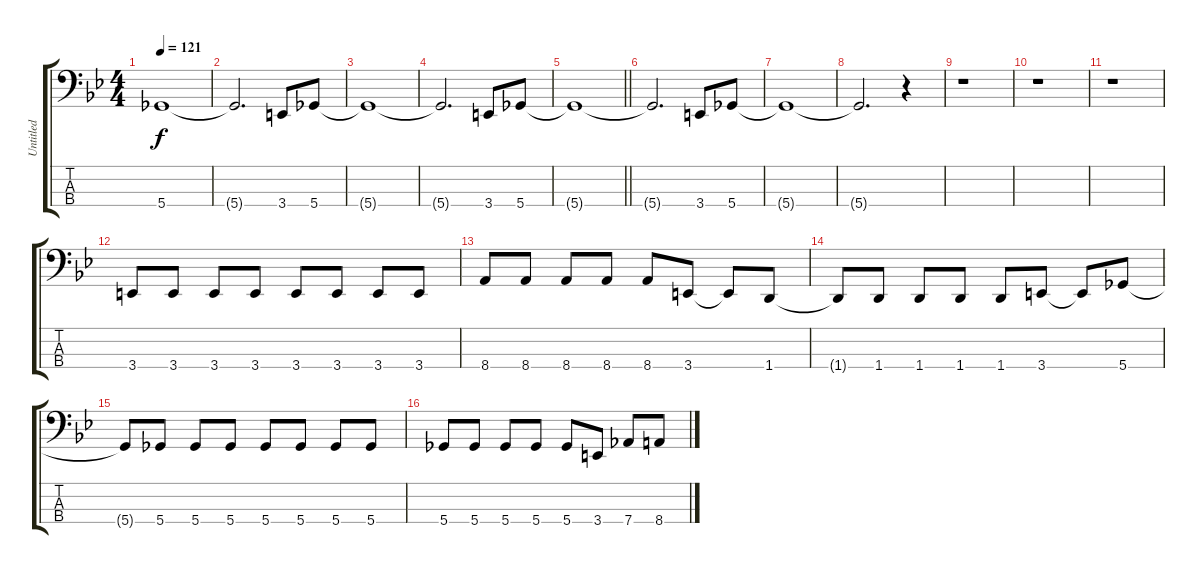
\track ("Untitled" "Untitled") {instrument electricbassfinger}
\staff {score tabs}
\tuning (Gb2 Db2 Ab1 Db1) {hide}
\ts (4 4)
\tempo 121
\clef f4
\ks bb
5.4{t}.1{dy f} |
5.4{t}.2{d} 3.4.8 5.4.8 |
5.4{t}.1 |
5.4{t}.2{d} 3.4.8 5.4.8 |
\barLineRight lightlight
5.4{t}.1 |
5.4{t}.2{d} 3.4.8 5.4.8 |
5.4{t}.1 |
5.4{t}.2{d} r.4 |
r.1 |
r.1 |
r.1 |
3.4.8 3.4.8 3.4.8 3.4.8 3.4.8 3.4.8 3.4.8 3.4.8 |
8.4.8 8.4.8 8.4.8 8.4.8 8.4.8 3.4.8 3.4{t}.8 1.4.8 |
1.4{t}.8 1.4.8 1.4.8 1.4.8 1.4.8 3.4.8 3.4{t}.8 5.4.8 |
5.4{t}.8 5.4.8 5.4.8 5.4.8 5.4.8 5.4.8 5.4.8 5.4.8 |
5.4.8 5.4.8 5.4.8 5.4.8 5.4.8 3.4.8 7.4.8 8.4.8
